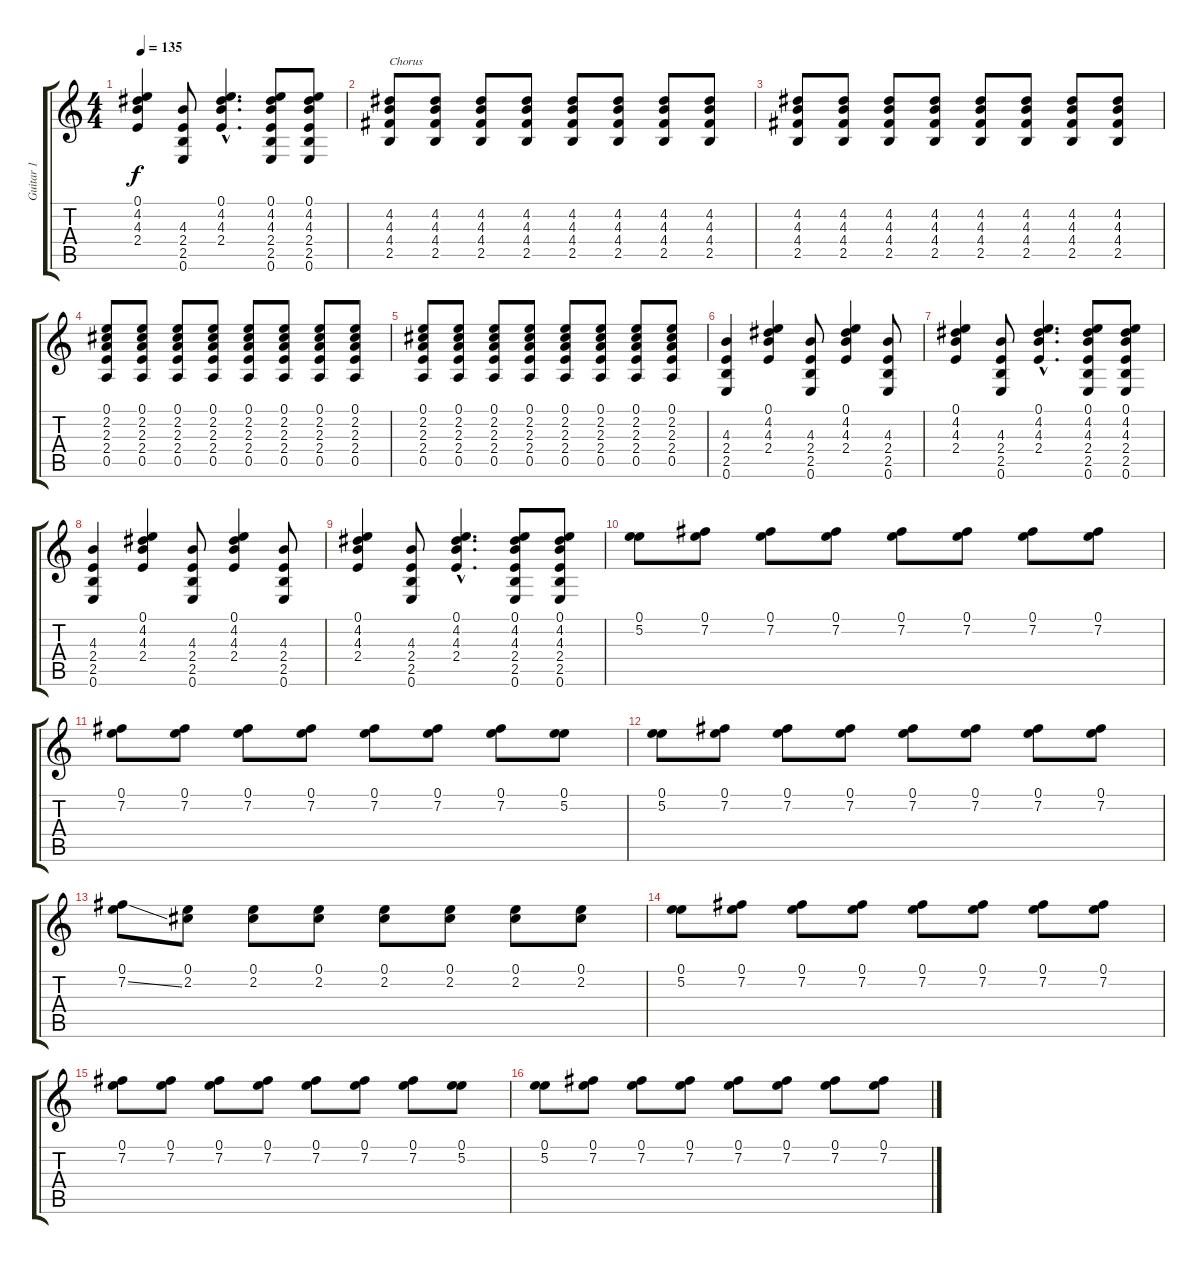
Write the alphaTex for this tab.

\track ("Guitar 1" "Guitar 1") {instrument overdrivenguitar}
\staff {score tabs}
\tuning (E4 B3 G3 D3 A2 E2) {hide}
\ts (4 4)
\tempo 135
\clef g2
\ks c
(0.1 4.2 4.3 2.4).4{dy f} (4.3 2.4 2.5 0.6).8 (0.1{hac} 4.2{hac} 4.3{hac} 2.4{hac}).4{d} (0.1 4.2 4.3 2.4 2.5 0.6).8 (0.1 4.2 4.3 2.4 2.5 0.6).8 |
(4.2 4.3 4.4 2.5).8{txt "Chorus"} (4.2 4.3 4.4 2.5).8 (4.2 4.3 4.4 2.5).8 (4.2 4.3 4.4 2.5).8 (4.2 4.3 4.4 2.5).8 (4.2 4.3 4.4 2.5).8 (4.2 4.3 4.4 2.5).8 (4.2 4.3 4.4 2.5).8 |
(4.2 4.3 4.4 2.5).8 (4.2 4.3 4.4 2.5).8 (4.2 4.3 4.4 2.5).8 (4.2 4.3 4.4 2.5).8 (4.2 4.3 4.4 2.5).8 (4.2 4.3 4.4 2.5).8 (4.2 4.3 4.4 2.5).8 (4.2 4.3 4.4 2.5).8 |
(0.1 2.2 2.3 2.4 0.5).8 (0.1 2.2 2.3 2.4 0.5).8 (0.1 2.2 2.3 2.4 0.5).8 (0.1 2.2 2.3 2.4 0.5).8 (0.1 2.2 2.3 2.4 0.5).8 (0.1 2.2 2.3 2.4 0.5).8 (0.1 2.2 2.3 2.4 0.5).8 (0.1 2.2 2.3 2.4 0.5).8 |
(0.1 2.2 2.3 2.4 0.5).8 (0.1 2.2 2.3 2.4 0.5).8 (0.1 2.2 2.3 2.4 0.5).8 (0.1 2.2 2.3 2.4 0.5).8 (0.1 2.2 2.3 2.4 0.5).8 (0.1 2.2 2.3 2.4 0.5).8 (0.1 2.2 2.3 2.4 0.5).8 (0.1 2.2 2.3 2.4 0.5).8 |
(4.3 2.4 2.5 0.6).4 (0.1 4.2 4.3 2.4).4 (4.3 2.4 2.5 0.6).8 (0.1 4.2 4.3 2.4).4 (4.3 2.4 2.5 0.6).8 |
(0.1 4.2 4.3 2.4).4 (4.3 2.4 2.5 0.6).8 (0.1{hac} 4.2{hac} 4.3{hac} 2.4{hac}).4{d} (0.1 4.2 4.3 2.4 2.5 0.6).8 (0.1 4.2 4.3 2.4 2.5 0.6).8 |
(4.3 2.4 2.5 0.6).4 (0.1 4.2 4.3 2.4).4 (4.3 2.4 2.5 0.6).8 (0.1 4.2 4.3 2.4).4 (4.3 2.4 2.5 0.6).8 |
(0.1 4.2 4.3 2.4).4 (4.3 2.4 2.5 0.6).8 (0.1{hac} 4.2{hac} 4.3{hac} 2.4{hac}).4{d} (0.1 4.2 4.3 2.4 2.5 0.6).8 (0.1 4.2 4.3 2.4 2.5 0.6).8 |
(0.1 5.2).8 (0.1 7.2).8 (0.1 7.2).8 (0.1 7.2).8 (0.1 7.2).8 (0.1 7.2).8 (0.1 7.2).8 (0.1 7.2).8 |
(0.1 7.2).8 (0.1 7.2).8 (0.1 7.2).8 (0.1 7.2).8 (0.1 7.2).8 (0.1 7.2).8 (0.1 7.2).8 (0.1 5.2).8 |
(0.1 5.2).8 (0.1 7.2).8 (0.1 7.2).8 (0.1 7.2).8 (0.1 7.2).8 (0.1 7.2).8 (0.1 7.2).8 (0.1 7.2).8 |
(0.1 7.2{ss}).8 (0.1 2.2).8 (0.1 2.2).8 (0.1 2.2).8 (0.1 2.2).8 (0.1 2.2).8 (0.1 2.2).8 (0.1 2.2).8 |
(0.1 5.2).8 (0.1 7.2).8 (0.1 7.2).8 (0.1 7.2).8 (0.1 7.2).8 (0.1 7.2).8 (0.1 7.2).8 (0.1 7.2).8 |
(0.1 7.2).8 (0.1 7.2).8 (0.1 7.2).8 (0.1 7.2).8 (0.1 7.2).8 (0.1 7.2).8 (0.1 7.2).8 (0.1 5.2).8 |
(0.1 5.2).8 (0.1 7.2).8 (0.1 7.2).8 (0.1 7.2).8 (0.1 7.2).8 (0.1 7.2).8 (0.1 7.2).8 (0.1 7.2).8
